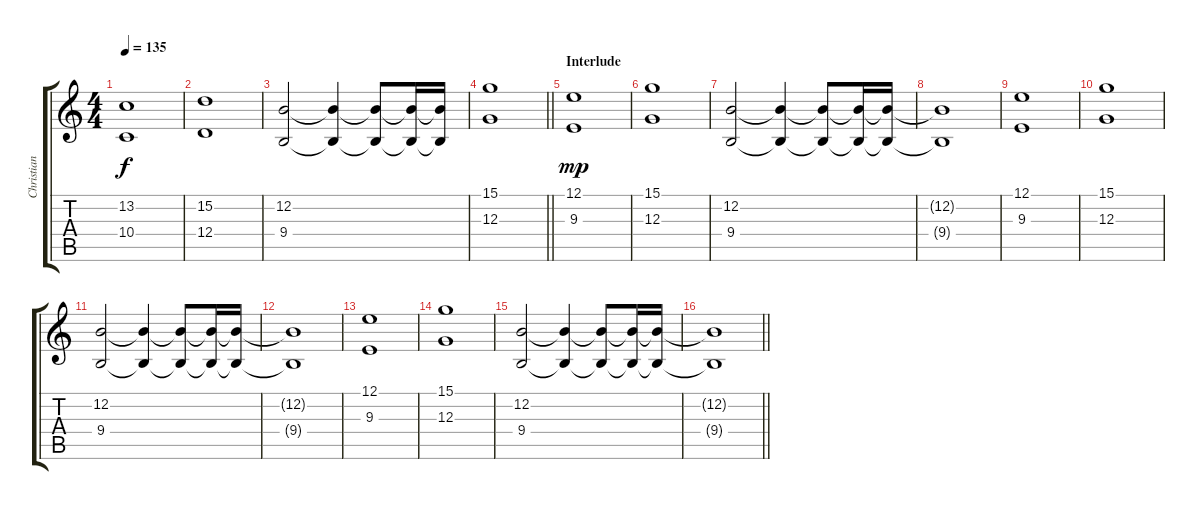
\track ("Christian McAlhaney" "Christian ") {instrument synthstrings1}
\staff {score tabs}
\tuning (E4 B3 G3 D3 A2 D2) {hide}
\ts (4 4)
\tempo 135
\clef g2
\ks c
(13.2 10.4).1{dy f} |
(15.2 12.4).1 |
(12.2 9.4).2 (12.2{t} 9.4{t}).4 (12.2{t} 9.4{t}).8 (12.2{t} 9.4{t}).16 (12.2{t} 9.4{t}).16 |
\barLineRight lightlight
(15.1 12.3).1 |
\section ("" "Interlude")
(12.1 9.3).1{dy mp volume 16 instrument overdrivenguitar} |
(15.1 12.3).1 |
(12.2 9.4).2 (12.2{t} 9.4{t}).4 (12.2{t} 9.4{t}).8 (12.2{t} 9.4{t}).16 (12.2{t} 9.4{t}).16 |
(12.2{t} 9.4{t}).1 |
(12.1 9.3).1 |
(15.1 12.3).1 |
(12.2 9.4).2 (12.2{t} 9.4{t}).4 (12.2{t} 9.4{t}).8 (12.2{t} 9.4{t}).16 (12.2{t} 9.4{t}).16 |
(12.2{t} 9.4{t}).1 |
(12.1 9.3).1 |
(15.1 12.3).1 |
(12.2 9.4).2 (12.2{t} 9.4{t}).4 (12.2{t} 9.4{t}).8 (12.2{t} 9.4{t}).16 (12.2{t} 9.4{t}).16 |
\barLineRight lightlight
(12.2{t} 9.4{t}).1
